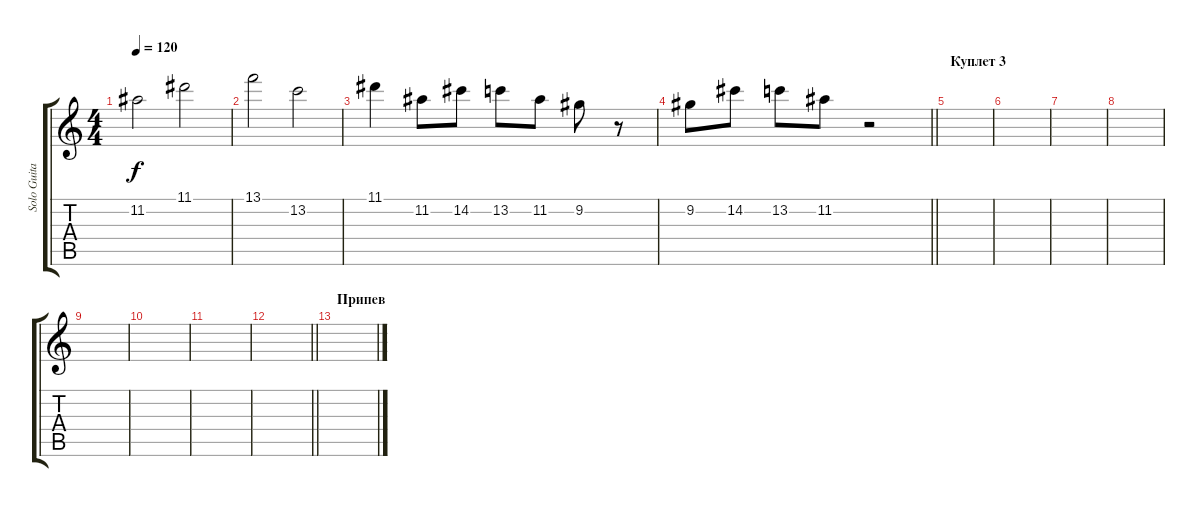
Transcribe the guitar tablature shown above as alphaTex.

\track ("Solo Guitar" "Solo Guita") {instrument distortionguitar}
\staff {score tabs}
\tuning (E4 B3 G3 D3 A2 E2) {hide}
\ts (4 4)
\tempo 120
\clef g2
\ks c
11.2.2{dy f} 11.1.2 |
13.1.2 13.2.2 |
11.1.4 11.2.8 14.2.8 13.2.8 11.2.8 9.2.8 r.8 |
\barLineRight lightlight
9.2.8 14.2.8 13.2.8 11.2.8 r.2 |
\section ("" "Куплет 3")
|
|
|
|
|
|
|
\barLineRight lightlight
|
\section ("" "Припев")
